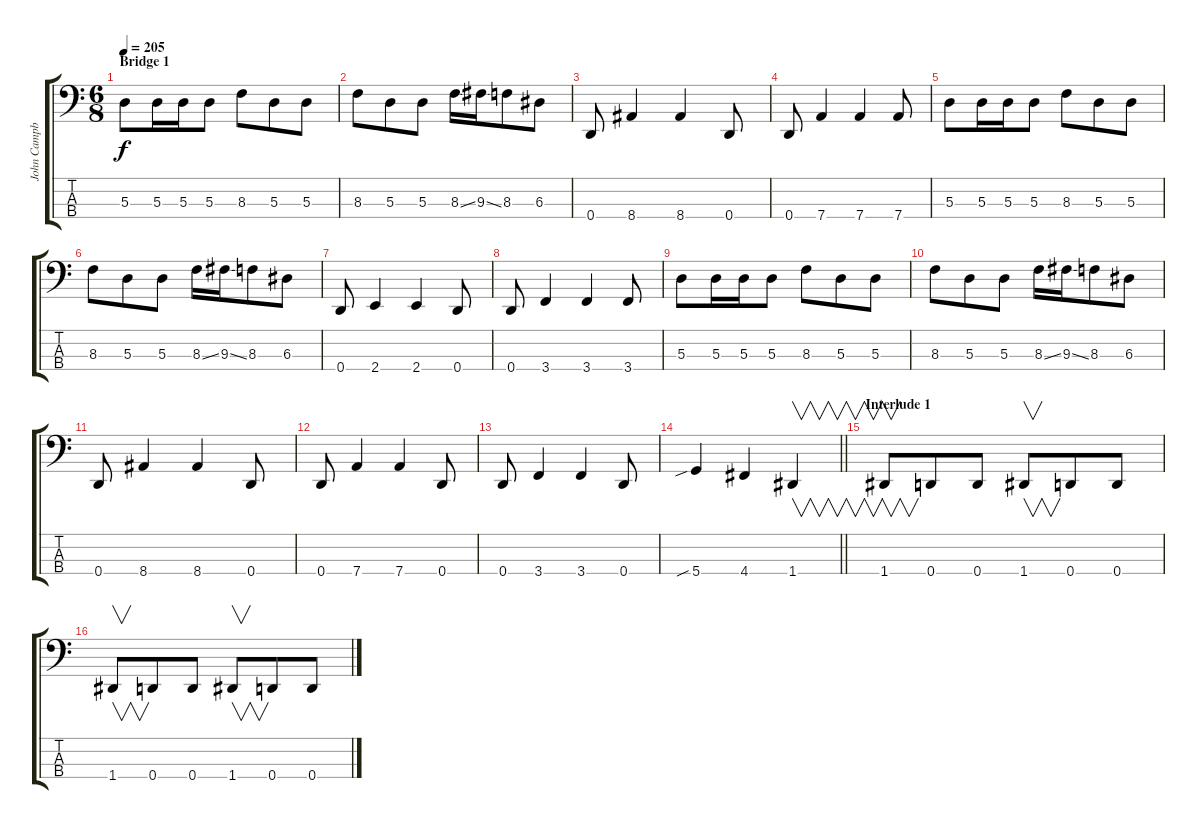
\track ("John Campbell" "John Campb") {instrument electricbasspick}
\staff {score tabs}
\tuning (G2 D2 A1 D1) {hide}
\ts (6 8)
\section ("" "Bridge 1")
\tempo 205
\clef f4
\ks c
5.3.8{dy f} 5.3.16 5.3.16 5.3.8 8.3.8 5.3.8 5.3.8 |
8.3.8 5.3.8 5.3.8 8.3{ss}.16 9.3{ss}.16 8.3.8 6.3.8 |
0.4.8 8.4.4 8.4.4 0.4.8 |
0.4.8 7.4.4 7.4.4 7.4.8 |
5.3.8 5.3.16 5.3.16 5.3.8 8.3.8 5.3.8 5.3.8 |
8.3.8 5.3.8 5.3.8 8.3{ss}.16 9.3{ss}.16 8.3.8 6.3.8 |
0.4.8 2.4.4 2.4.4 0.4.8 |
0.4.8 3.4.4 3.4.4 3.4.8 |
5.3.8 5.3.16 5.3.16 5.3.8 8.3.8 5.3.8 5.3.8 |
8.3.8 5.3.8 5.3.8 8.3{ss}.16 9.3{ss}.16 8.3.8 6.3.8 |
0.4.8 8.4.4 8.4.4 0.4.8 |
0.4.8 7.4.4 7.4.4 0.4.8 |
0.4.8 3.4.4 3.4.4 0.4.8 |
\barLineRight lightlight
5.4{sib}.4 4.4.4 1.4.4{v} |
\section ("" "Interlude 1")
1.4.8{v} 0.4.8 0.4.8 1.4.8{v} 0.4.8 0.4.8 |
1.4.8{v} 0.4.8 0.4.8 1.4.8{v} 0.4.8 0.4.8
